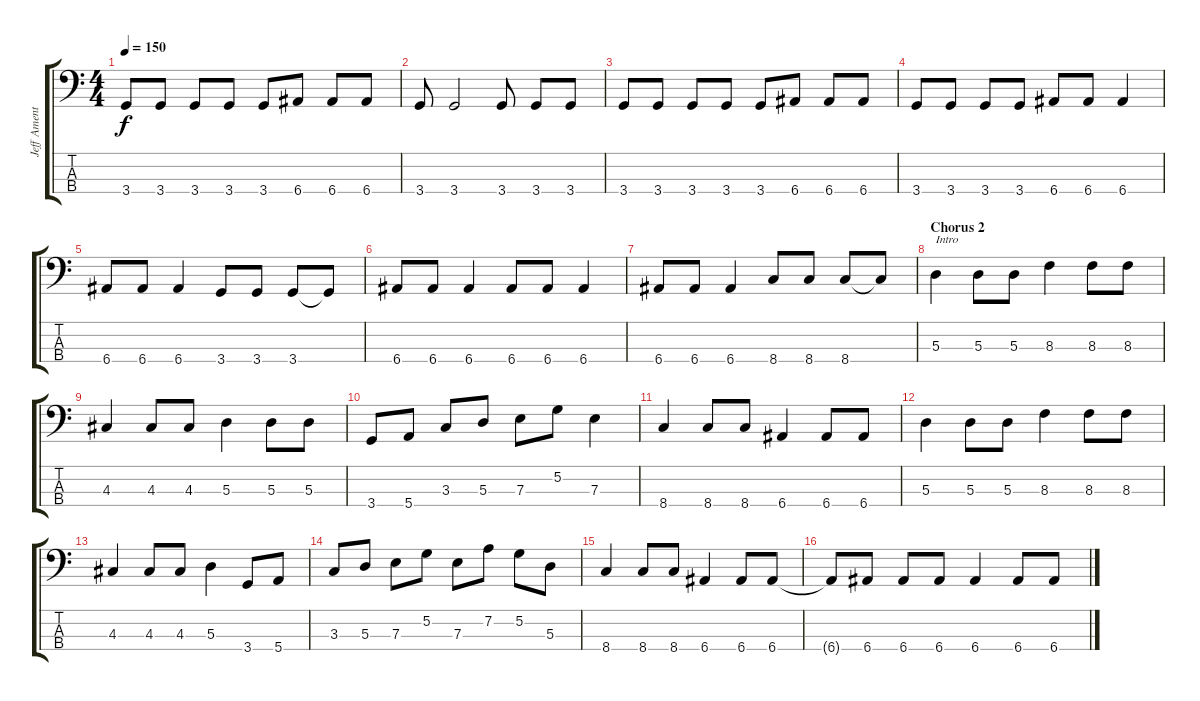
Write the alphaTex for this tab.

\track ("Jeff Ament" "Jeff Ament") {instrument electricbassfinger}
\staff {score tabs}
\tuning (G2 D2 A1 E1) {hide}
\ts (4 4)
\tempo 150
\clef f4
\ks c
3.4.8{dy f} 3.4.8 3.4.8 3.4.8 3.4.8 6.4.8 6.4.8 6.4.8 |
3.4.8 3.4.2 3.4.8 3.4.8 3.4.8 |
3.4.8 3.4.8 3.4.8 3.4.8 3.4.8 6.4.8 6.4.8 6.4.8 |
3.4.8 3.4.8 3.4.8 3.4.8 6.4.8 6.4.8 6.4.4 |
6.4.8 6.4.8 6.4.4 3.4.8 3.4.8 3.4.8 3.4{t}.8 |
6.4.8 6.4.8 6.4.4 6.4.8 6.4.8 6.4.4 |
6.4.8 6.4.8 6.4.4 8.4.8 8.4.8 8.4.8 8.4{t}.8 |
\section ("" "Chorus 2")
5.3.4{txt "Intro"} 5.3.8 5.3.8 8.3.4 8.3.8 8.3.8 |
4.3.4 4.3.8 4.3.8 5.3.4 5.3.8 5.3.8 |
3.4.8 5.4.8 3.3.8 5.3.8 7.3.8 5.2.8 7.3.4 |
8.4.4 8.4.8 8.4.8 6.4.4 6.4.8 6.4.8 |
5.3.4 5.3.8 5.3.8 8.3.4 8.3.8 8.3.8 |
4.3.4 4.3.8 4.3.8 5.3.4 3.4.8 5.4.8 |
3.3.8 5.3.8 7.3.8 5.2.8 7.3.8 7.2.8 5.2.8 5.3.8 |
8.4.4 8.4.8 8.4.8 6.4.4 6.4.8 6.4.8 |
6.4{t}.8 6.4.8 6.4.8 6.4.8 6.4.4 6.4.8 6.4.8
